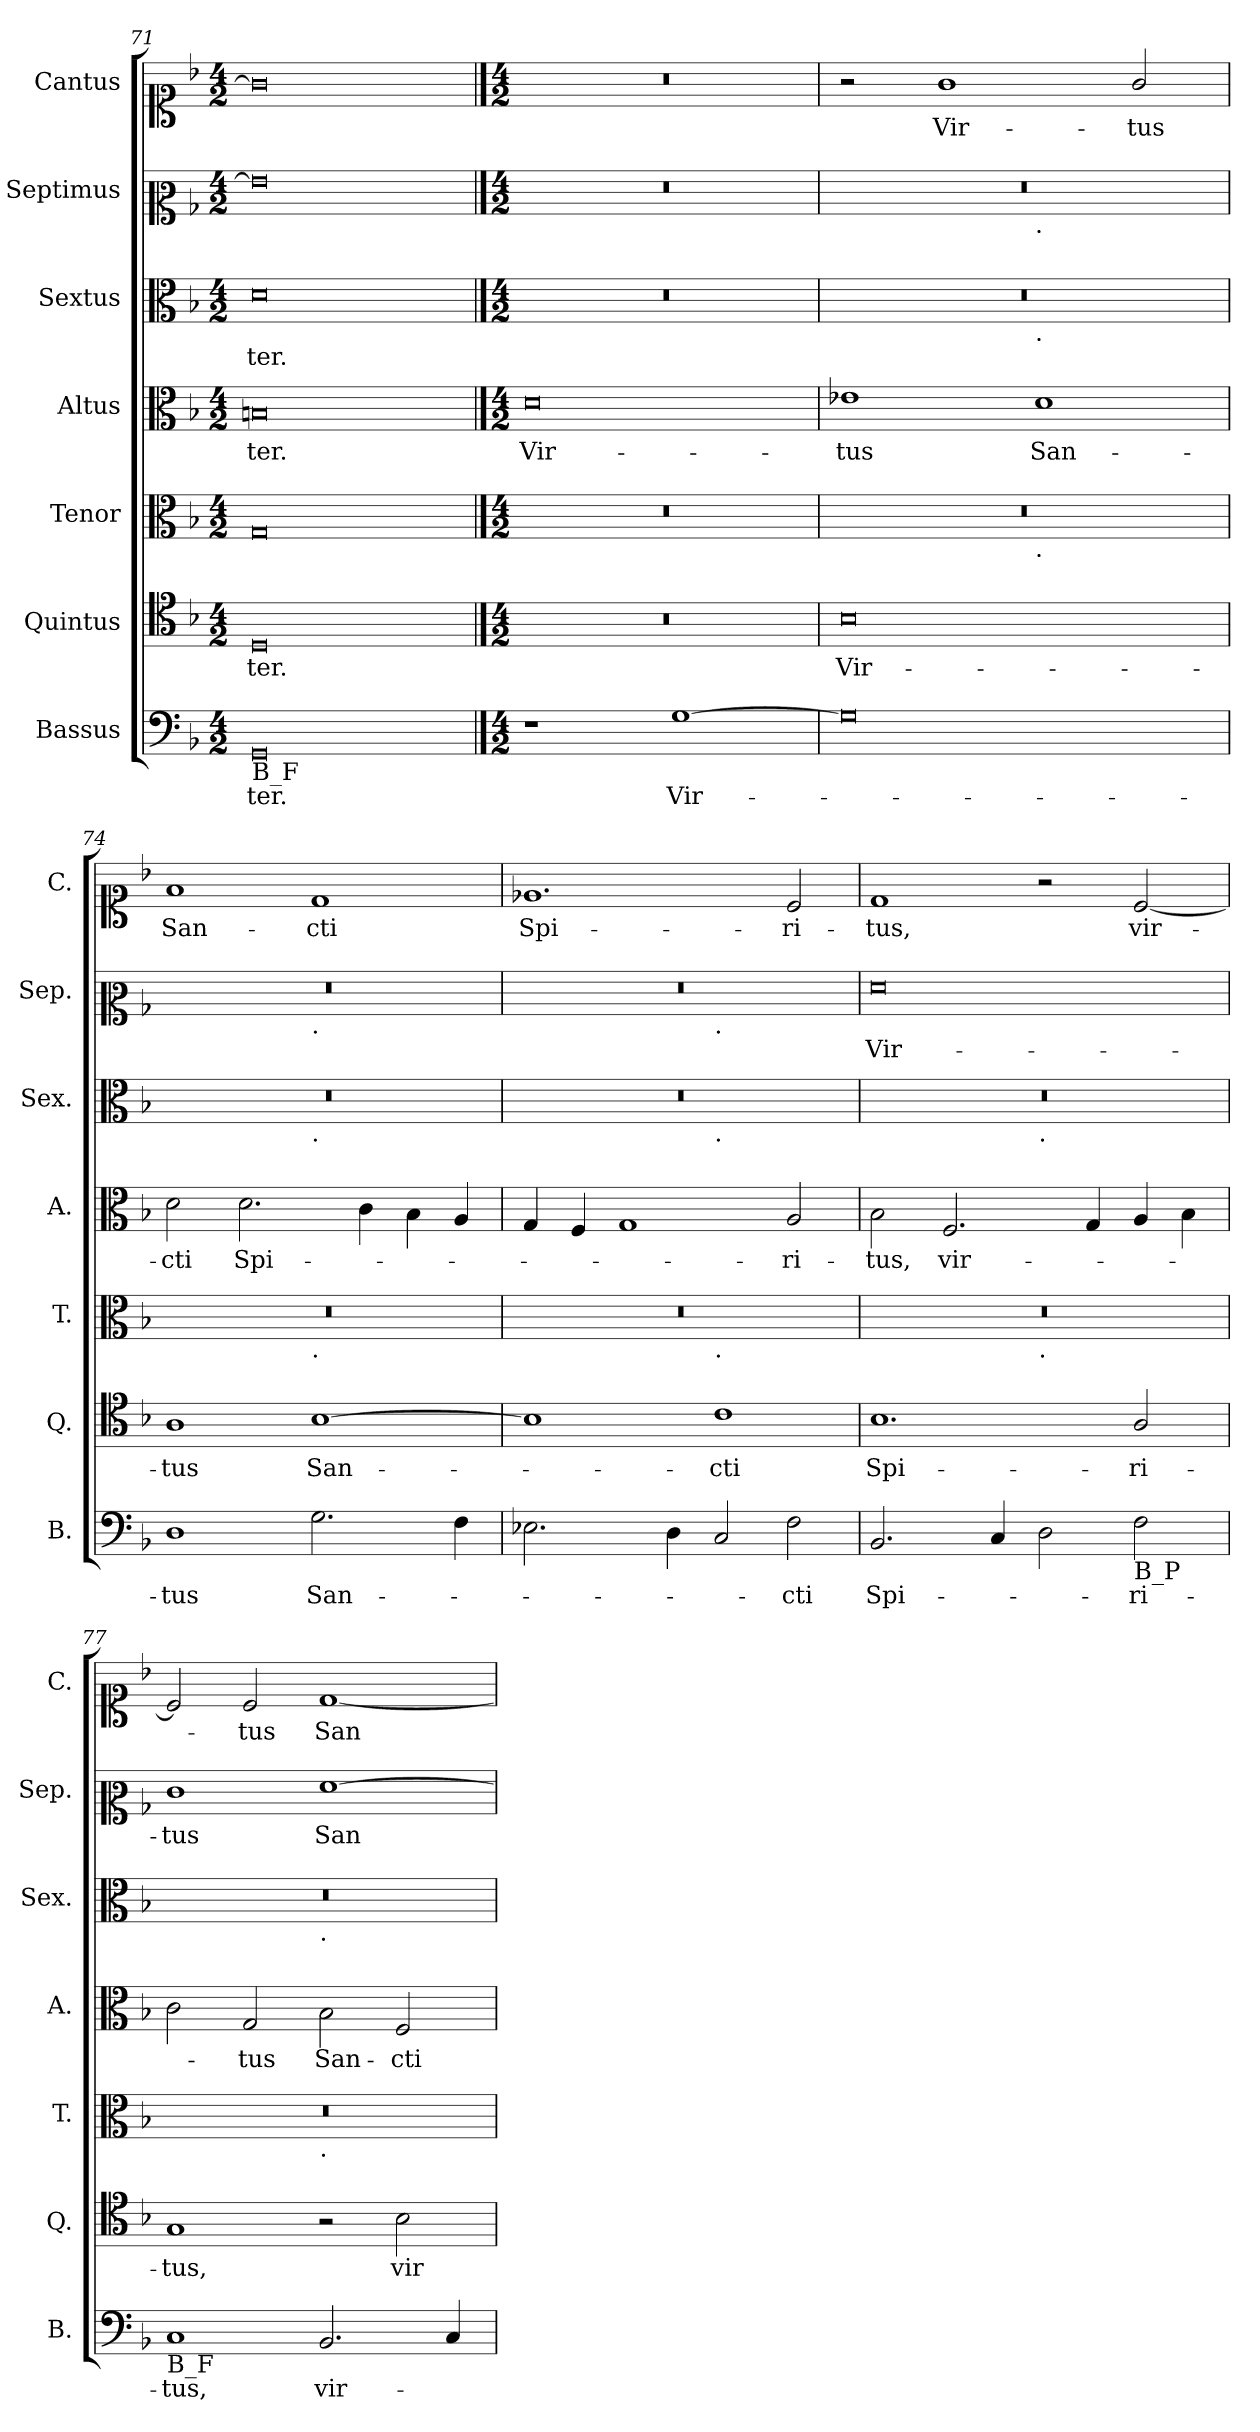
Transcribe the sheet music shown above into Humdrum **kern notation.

**kern	**text	**kern	**text	**kern	**kern	**text	**kern	**text	**kern	**text	**kern	**text
*part7	*part7	*part6	*part6	*part5	*part4	*part4	*part3	*part3	*part2	*part2	*part1	*part1
*staff7	*staff7	*staff6	*staff6	*staff5	*staff4	*staff4	*staff3	*staff3	*staff2	*staff2	*staff1	*staff1
*I"Bassus	*	*I"Quintus	*	*I"Tenor	*I"Altus	*	*I"Sextus	*	*I"Septimus	*	*I"Cantus	*
*I'B.	*	*I'Q.	*	*I'T.	*I'A.	*	*I'Sex.	*	*I'Sep.	*	*I'C.	*
*clefF4	*	*clefC4	*	*clefC3	*clefC3	*	*clefC3	*	*clefC2	*	*clefC1	*
*k[b-]	*	*k[b-]	*	*k[b-]	*k[b-]	*	*k[b-]	*	*k[b-]	*	*k[b-]	*
*F:	*	*F:	*	*F:	*F:	*	*F:	*	*F:	*	*F:	*
*M4/2	*	*M4/2	*	*M4/2	*M4/2	*	*M4/2	*	*M4/2	*	*M4/2	*
=71	=71	=71	=71	=71	=71	=71	=71	=71	=71	=71	=71	=71
!LO:TX:b:t=B_F	!	!	!	!	!	!	!	!	!	!	!	!
0GG	-ter.	0D	-ter.	0G	0Bn	-ter.	0d	-ter.	0g]	.	0g]	.
==72	==72	==72	==72	==72	==72	==72	==72	==72	==72	==72	==72	==72
*M4/2	*	*M4/2	*	*M4/2	*M4/2	*	*M4/2	*	*M4/2	*	*M4/2	*
!	!	!LO:N:vis=1	!	!LO:N:vis=1	!	!	!LO:N:vis=1	!	!LO:N:vis=1	!	!LO:N:vis=1	!
1r	.	0r	.	0r	0d	Vir-	0r	.	0r	.	0r	.
[1G	Vir-	.	.	.	.	.	.	.	.	.	.	.
=73	=73	=73	=73	=73	=73	=73	=73	=73	=73	=73	=73	=73
!	!	!	!	!LO:N:vis=1	!	!	!LO:N:vis=1	!	!LO:N:vis=1	!	!	!
*	*	*	*	*^	*	*	*^	*	*^	*	*	*
0G]	.	0B-	Vir-	0r	1ryy	1e-X	-tus	0r	1ryy	.	0r	1ryy	.	2r	.
.	.	.	.	.	.	.	.	.	.	.	.	.	.	1g	Vir-
!	!	!	!	!	!	!	!	!	!	!	!	!LO:TX:b:t=.	!	!	!
!	!	!	!	!	!	!	!	!	!LO:TX:b:t=.	!	!	!	!	!	!
!	!	!	!	!	!LO:TX:b:t=.	!	!	!	!	!	!	!	!	!	!
.	.	.	.	.	1ryy	1d	San-	.	1ryy	.	.	1ryy	.	.	.
.	.	.	.	.	.	.	.	.	.	.	.	.	.	2g/	-tus
=74	=74	=74	=74	=74	=74	=74	=74	=74	=74	=74	=74	=74	=74	=74	=74
!	!	!	!	!LO:N:vis=1	!	!	!	!LO:N:vis=1	!	!	!LO:N:vis=1	!	!	!	!
1D	-tus	1A	-tus	0r	1ryy	2d\	-cti	0r	1ryy	.	0r	1ryy	.	1f	San-
.	.	.	.	.	.	2.d\	Spi-	.	.	.	.	.	.	.	.
!	!	!	!	!	!	!	!	!	!	!	!	!LO:TX:b:t=.	!	!	!
!	!	!	!	!	!	!	!	!	!LO:TX:b:t=.	!	!	!	!	!	!
!	!	!	!	!	!LO:TX:b:t=.	!	!	!	!	!	!	!	!	!	!
2.G\	San-	[1B-	San-	.	1ryy	.	.	.	1ryy	.	.	1ryy	.	1d	-cti
.	.	.	.	.	.	4c\	.	.	.	.	.	.	.	.	.
.	.	.	.	.	.	4B-\	.	.	.	.	.	.	.	.	.
4F\	.	.	.	.	.	4A/	.	.	.	.	.	.	.	.	.
=75	=75	=75	=75	=75	=75	=75	=75	=75	=75	=75	=75	=75	=75	=75	=75
!	!	!	!	!LO:N:vis=1	!	!	!	!LO:N:vis=1	!	!	!LO:N:vis=1	!	!	!	!
2.E-X\	.	1B-]	.	0r	1ryy	4G/	.	0r	1ryy	.	0r	1ryy	.	1.e-X	Spi-
.	.	.	.	.	.	4F/	.	.	.	.	.	.	.	.	.
.	.	.	.	.	.	1G	.	.	.	.	.	.	.	.	.
4D\	.	.	.	.	.	.	.	.	.	.	.	.	.	.	.
!	!	!	!	!	!	!	!	!	!	!	!	!LO:TX:b:t=.	!	!	!
!	!	!	!	!	!	!	!	!	!LO:TX:b:t=.	!	!	!	!	!	!
!	!	!	!	!	!LO:TX:b:t=.	!	!	!	!	!	!	!	!	!	!
2C/	.	1c	-cti	.	1ryy	.	.	.	1ryy	.	.	1ryy	.	.	.
2F\	-cti	.	.	.	.	2A/	-ri-	.	.	.	.	.	.	2c/	-ri-
=76	=76	=76	=76	=76	=76	=76	=76	=76	=76	=76	=76	=76	=76	=76	=76
!	!	!	!	!LO:N:vis=1	!	!	!	!LO:N:vis=1	!	!	!	!	!	!	!
*	*	*	*	*	*	*	*	*	*	*	*v	*v	*	*	*
2.BB-/	Spi-	1.B-	Spi-	0r	1ryy	2B-\	-tus,	0r	1ryy	.	0f	Vir-	1d	-tus,
.	.	.	.	.	.	2.F/	vir-	.	.	.	.	.	.	.
4C/	.	.	.	.	.	.	.	.	.	.	.	.	.	.
!	!	!	!	!	!	!	!	!	!LO:TX:b:t=.	!	!	!	!	!
!	!	!	!	!	!LO:TX:b:t=.	!	!	!	!	!	!	!	!	!
2D\	.	.	.	.	1ryy	.	.	.	1ryy	.	.	.	2r	.
.	.	.	.	.	.	4G/	.	.	.	.	.	.	.	.
!LO:TX:b:t=B_P	!	!	!	!	!	!	!	!	!	!	!	!	!	!
2F\	-ri-	2A/	-ri-	.	.	4A/	.	.	.	.	.	.	[2c/	vir-
.	.	.	.	.	.	4B-\	.	.	.	.	.	.	.	.
=77	=77	=77	=77	=77	=77	=77	=77	=77	=77	=77	=77	=77	=77	=77
!LO:TX:b:t=B_F	!	!	!	!	!	!	!	!	!	!	!	!	!	!
!	!	!	!	!LO:N:vis=1	!	!	!	!LO:N:vis=1	!	!	!	!	!	!
1C	-tus,	1G	-tus,	0r	1ryy	2c\	.	0r	1ryy	.	1e	-tus	2c/]	.
.	.	.	.	.	.	2G/	-tus	.	.	.	.	.	2c/	-tus
!	!	!	!	!	!	!	!	!	!LO:TX:b:t=.	!	!	!	!	!
!	!	!	!	!	!LO:TX:b:t=.	!	!	!	!	!	!	!	!	!
2.BB-/	vir-	2r	.	.	1ryy	2B-\	San-	.	1ryy	.	[1f	San-	[1d	San-
.	.	2B-\	vir	.	.	2F/	-cti	.	.	.	.	.	.	.
4C/	.	.	.	.	.	.	.	.	.	.	.	.	.	.
*	*	*	*	*v	*v	*	*	*v	*v	*	*	*	*	*
=	=	=	=	=	=	=	=	=	=	=	=	=
*-	*-	*-	*-	*-	*-	*-	*-	*-	*-	*-	*-	*-
